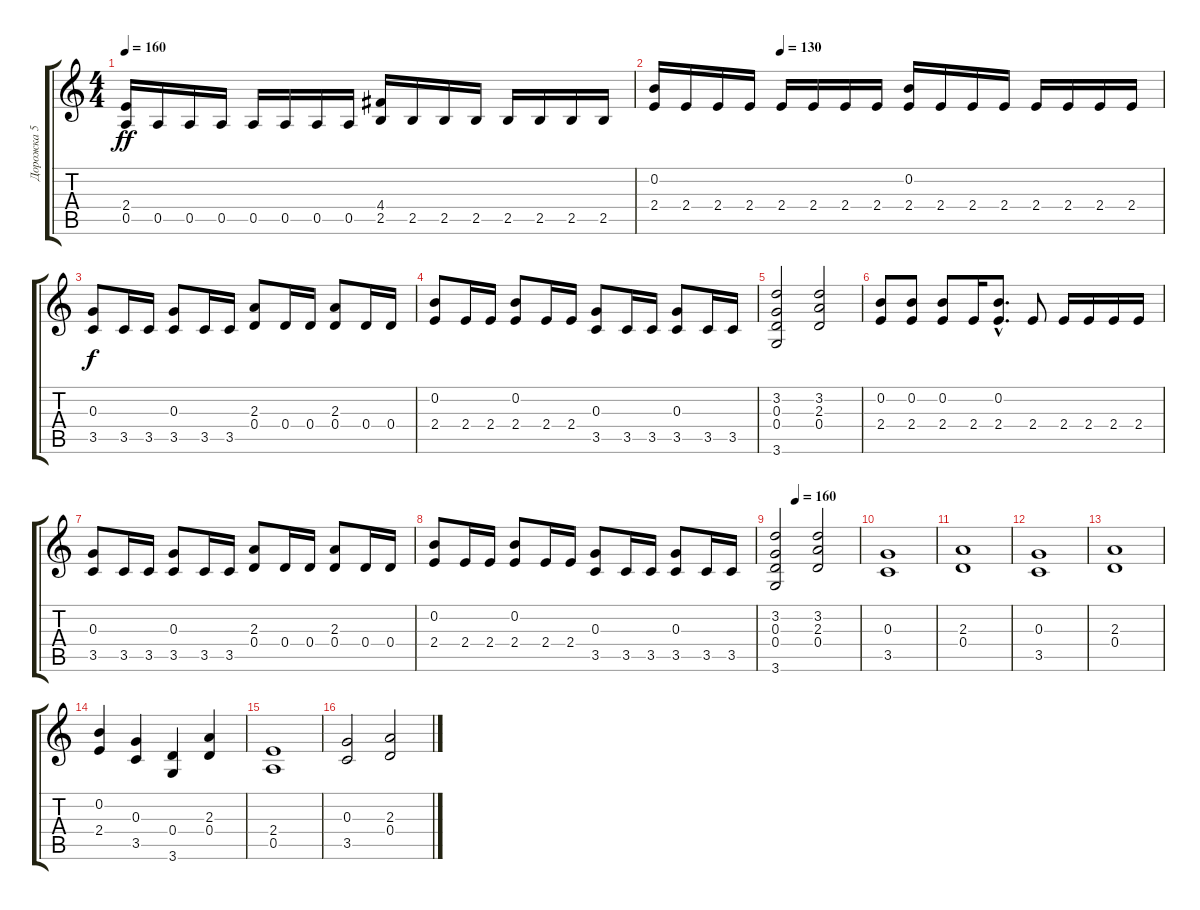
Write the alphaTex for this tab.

\track ("Дорожка 5" "Дорожка 5") {instrument distortionguitar}
\staff {score tabs}
\tuning (E4 B3 G3 D3 A2 E2) {hide}
\ts (4 4)
\tempo 160
\clef g2
\ks c
(2.4 0.5).16{dy ff} 0.5.16 0.5.16 0.5.16 0.5.16 0.5.16 0.5.16 0.5.16 (4.4 2.5).16 2.5.16 2.5.16 2.5.16 2.5.16 2.5.16 2.5.16 2.5.16 |
\tempo (130 0.25)
(0.2 2.4).16 2.4.16 2.4.16 2.4.16 2.4.16 2.4.16 2.4.16 2.4.16 (0.2 2.4).16 2.4.16 2.4.16 2.4.16 2.4.16 2.4.16 2.4.16 2.4.16 |
(0.3 3.5).8{dy f} 3.5.16 3.5.16 (0.3 3.5).8 3.5.16 3.5.16 (2.3 0.4).8 0.4.16 0.4.16 (2.3 0.4).8 0.4.16 0.4.16 |
(0.2 2.4).8 2.4.16 2.4.16 (0.2 2.4).8 2.4.16 2.4.16 (0.3 3.5).8 3.5.16 3.5.16 (0.3 3.5).8 3.5.16 3.5.16 |
(3.2 0.3 0.4 3.6).2 (3.2 2.3 0.4).2 |
(0.2 2.4).8 (0.2 2.4).8 (0.2 2.4).8 2.4.16 (0.2{hac} 2.4{hac}).8{d} 2.4.8 2.4.16 2.4.16 2.4.16 2.4.16 |
(0.3 3.5).8 3.5.16 3.5.16 (0.3 3.5).8 3.5.16 3.5.16 (2.3 0.4).8 0.4.16 0.4.16 (2.3 0.4).8 0.4.16 0.4.16 |
(0.2 2.4).8 2.4.16 2.4.16 (0.2 2.4).8 2.4.16 2.4.16 (0.3 3.5).8 3.5.16 3.5.16 (0.3 3.5).8 3.5.16 3.5.16 |
\tempo (160 0.25)
(3.2 0.3 0.4 3.6).2 (3.2 2.3 0.4).2 |
(0.3 3.5).1 |
(2.3 0.4).1 |
(0.3 3.5).1 |
(2.3 0.4).1 |
(0.2 2.4).4 (0.3 3.5).4 (0.4 3.6).4 (2.3 0.4).4 |
(2.4 0.5).1 |
(0.3 3.5).2 (2.3 0.4).2
